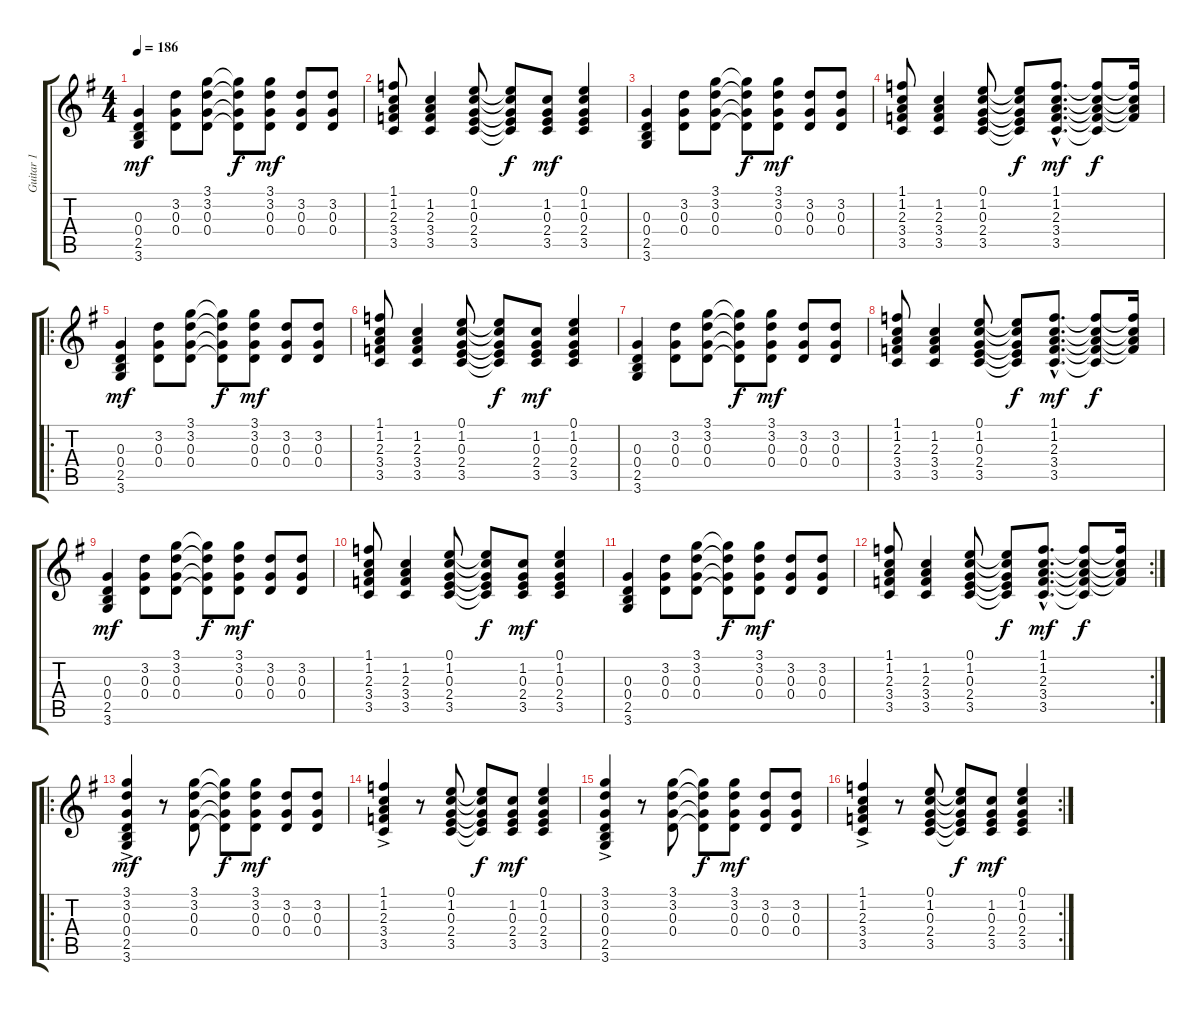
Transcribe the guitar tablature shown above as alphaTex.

\track ("Guitar 1" "Guitar 1") {instrument electricguitarmuted}
\staff {score tabs}
\tuning (E4 B3 G3 D3 A2 E2) {hide}
\ts (4 4)
\tempo 186
\clef g2
\ks g
(0.3 0.4 2.5 3.6).4{dy mf} (3.2 0.3 0.4).8 (3.1 3.2 0.3 0.4).8 (3.1{t} 3.2{t} 0.3{t} 0.4{t}).8{dy f} (3.1 3.2 0.3 0.4).8{dy mf} (3.2 0.3 0.4).8 (3.2 0.3 0.4).8 |
(1.1 1.2 2.3 3.4 3.5).8 (1.2 2.3 3.4 3.5).4 (0.1 1.2 0.3 2.4 3.5).8 (0.1{t} 1.2{t} 0.3{t} 2.4{t} 3.5{t}).8{dy f} (1.2 0.3 2.4 3.5).8{dy mf} (0.1 1.2 0.3 2.4 3.5).4 |
(0.3 0.4 2.5 3.6).4 (3.2 0.3 0.4).8 (3.1 3.2 0.3 0.4).8 (3.1{t} 3.2{t} 0.3{t} 0.4{t}).8{dy f} (3.1 3.2 0.3 0.4).8{dy mf} (3.2 0.3 0.4).8 (3.2 0.3 0.4).8 |
(1.1 1.2 2.3 3.4 3.5).8 (1.2 2.3 3.4 3.5).4 (0.1 1.2 0.3 2.4 3.5).8 (0.1{t} 1.2{t} 0.3{t} 2.4{t} 3.5{t}).8{dy f} (1.1{hac} 1.2{hac} 2.3{hac} 3.4{hac} 3.5{hac}).8{d dy mf} (1.1{t} 1.2{t} 2.3{t} 3.4{t} 3.5{t}).8{dy f} (1.1{t} 1.2{t} 2.3{t} 3.4{t}).16 |
\ro
(0.3 0.4 2.5 3.6).4{dy mf} (3.2 0.3 0.4).8 (3.1 3.2 0.3 0.4).8 (3.1{t} 3.2{t} 0.3{t} 0.4{t}).8{dy f} (3.1 3.2 0.3 0.4).8{dy mf} (3.2 0.3 0.4).8 (3.2 0.3 0.4).8 |
(1.1 1.2 2.3 3.4 3.5).8 (1.2 2.3 3.4 3.5).4 (0.1 1.2 0.3 2.4 3.5).8 (0.1{t} 1.2{t} 0.3{t} 2.4{t} 3.5{t}).8{dy f} (1.2 0.3 2.4 3.5).8{dy mf} (0.1 1.2 0.3 2.4 3.5).4 |
(0.3 0.4 2.5 3.6).4 (3.2 0.3 0.4).8 (3.1 3.2 0.3 0.4).8 (3.1{t} 3.2{t} 0.3{t} 0.4{t}).8{dy f} (3.1 3.2 0.3 0.4).8{dy mf} (3.2 0.3 0.4).8 (3.2 0.3 0.4).8 |
(1.1 1.2 2.3 3.4 3.5).8 (1.2 2.3 3.4 3.5).4 (0.1 1.2 0.3 2.4 3.5).8 (0.1{t} 1.2{t} 0.3{t} 2.4{t} 3.5{t}).8{dy f} (1.1{hac} 1.2{hac} 2.3{hac} 3.4{hac} 3.5{hac}).8{d dy mf} (1.1{t} 1.2{t} 2.3{t} 3.4{t} 3.5{t}).8{dy f} (1.1{t} 1.2{t} 2.3{t} 3.4{t}).16 |
(0.3 0.4 2.5 3.6).4{dy mf} (3.2 0.3 0.4).8 (3.1 3.2 0.3 0.4).8 (3.1{t} 3.2{t} 0.3{t} 0.4{t}).8{dy f} (3.1 3.2 0.3 0.4).8{dy mf} (3.2 0.3 0.4).8 (3.2 0.3 0.4).8 |
(1.1 1.2 2.3 3.4 3.5).8 (1.2 2.3 3.4 3.5).4 (0.1 1.2 0.3 2.4 3.5).8 (0.1{t} 1.2{t} 0.3{t} 2.4{t} 3.5{t}).8{dy f} (1.2 0.3 2.4 3.5).8{dy mf} (0.1 1.2 0.3 2.4 3.5).4 |
(0.3 0.4 2.5 3.6).4 (3.2 0.3 0.4).8 (3.1 3.2 0.3 0.4).8 (3.1{t} 3.2{t} 0.3{t} 0.4{t}).8{dy f} (3.1 3.2 0.3 0.4).8{dy mf} (3.2 0.3 0.4).8 (3.2 0.3 0.4).8 |
\rc 2
(1.1 1.2 2.3 3.4 3.5).8 (1.2 2.3 3.4 3.5).4 (0.1 1.2 0.3 2.4 3.5).8 (0.1{t} 1.2{t} 0.3{t} 2.4{t} 3.5{t}).8{dy f} (1.1{hac} 1.2{hac} 2.3{hac} 3.4{hac} 3.5{hac}).8{d dy mf} (1.1{t} 1.2{t} 2.3{t} 3.4{t} 3.5{t}).8{dy f} (1.1{t} 1.2{t} 2.3{t} 3.4{t}).16 |
\ro
(3.1 3.2{ac} 0.3{ac} 0.4{ac} 2.5{ac} 3.6).4{dy mf} r.8 (3.1 3.2 0.3 0.4).8 (3.1{t} 3.2{t} 0.3{t} 0.4{t}).8{dy f} (3.1 3.2 0.3 0.4).8{dy mf} (3.2 0.3 0.4).8 (3.2 0.3 0.4).8 |
(1.1{ac} 1.2{ac} 2.3{ac} 3.4{ac} 3.5).4 r.8 (0.1 1.2 0.3 2.4 3.5).8 (0.1{t} 1.2{t} 0.3{t} 2.4{t} 3.5{t}).8{dy f} (1.2 0.3 2.4 3.5).8{dy mf} (0.1 1.2 0.3 2.4 3.5).4 |
(3.1 3.2{ac} 0.3{ac} 0.4{ac} 2.5{ac} 3.6).4 r.8 (3.1 3.2 0.3 0.4).8 (3.1{t} 3.2{t} 0.3{t} 0.4{t}).8{dy f} (3.1 3.2 0.3 0.4).8{dy mf} (3.2 0.3 0.4).8 (3.2 0.3 0.4).8 |
\rc 2
(1.1{ac} 1.2{ac} 2.3{ac} 3.4{ac} 3.5).4 r.8 (0.1 1.2 0.3 2.4 3.5).8 (0.1{t} 1.2{t} 0.3{t} 2.4{t} 3.5{t}).8{dy f} (1.2 0.3 2.4 3.5).8{dy mf} (0.1 1.2 0.3 2.4 3.5).4
